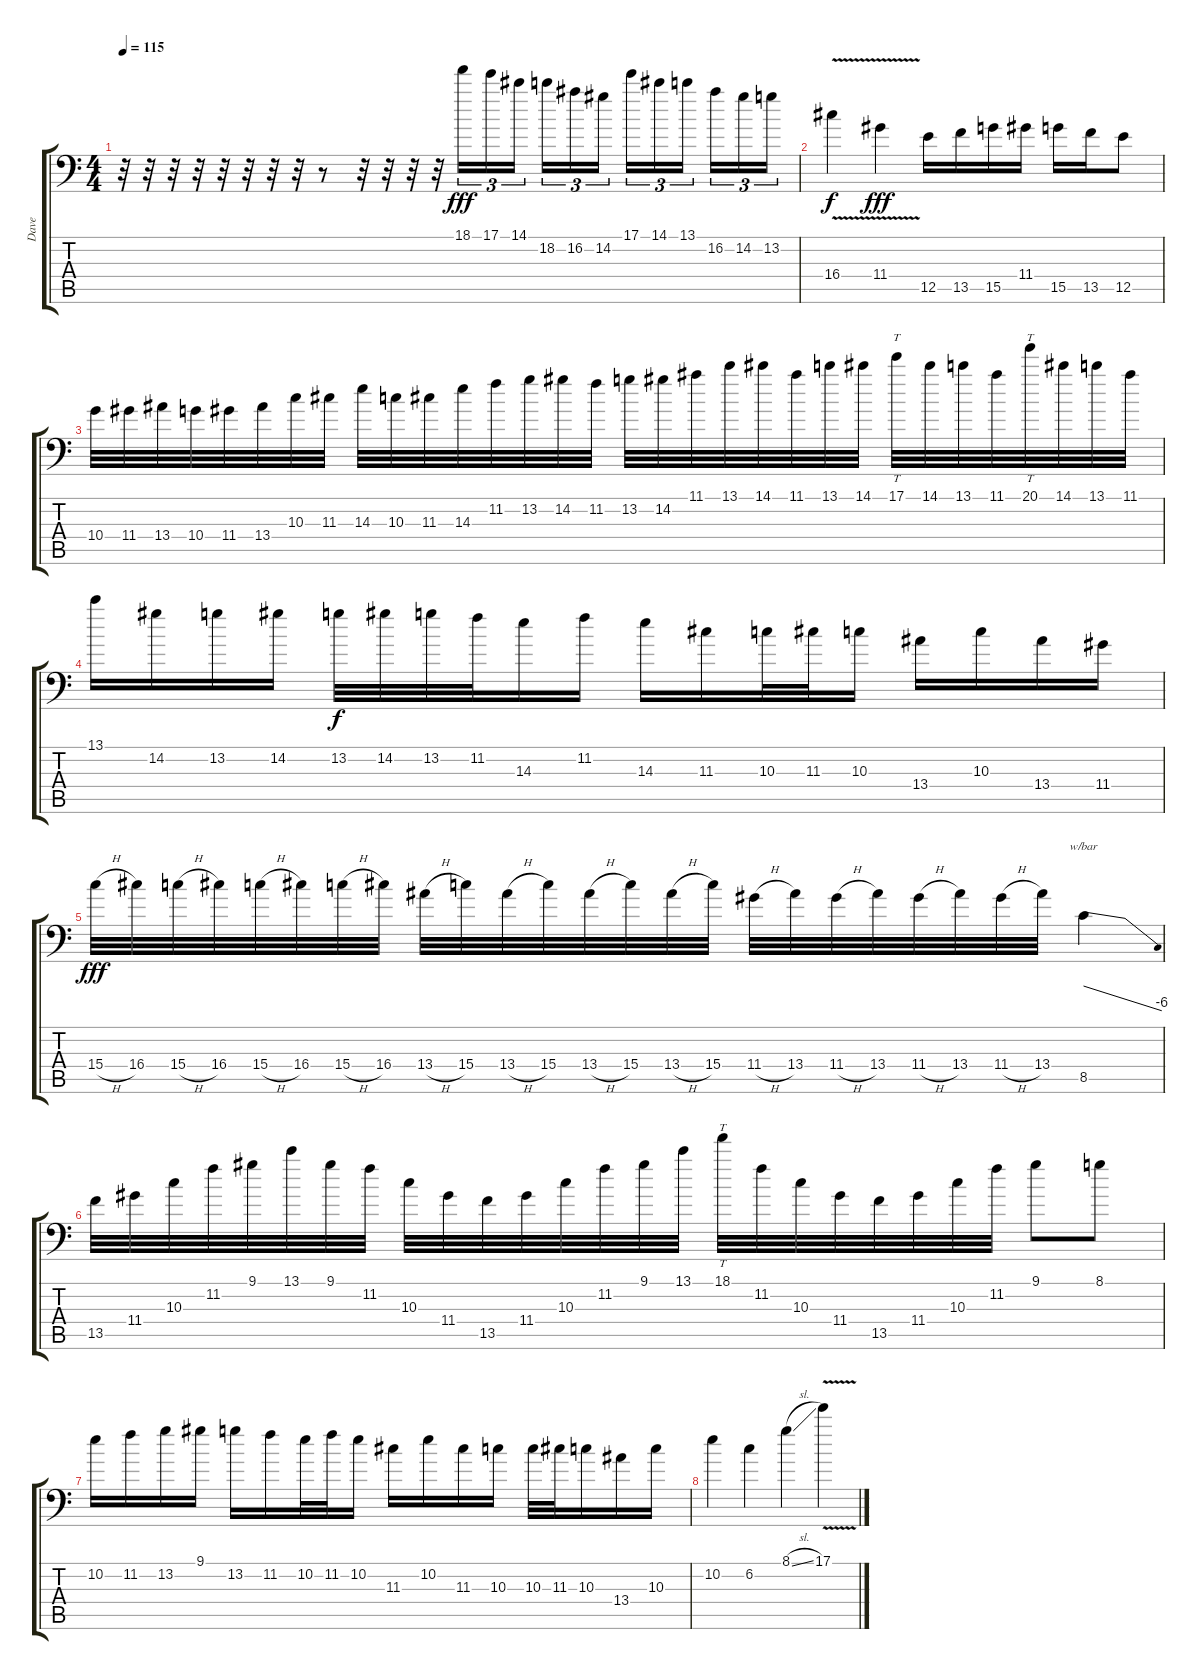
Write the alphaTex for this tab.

\track ("Dave" "Dave") {instrument distortionguitar}
\staff {score tabs}
\tuning (B3 Gb3 D3 A2 E2 A1) {hide}
\ts (4 4)
\tempo 115
\clef f4
\ks c
r.32{dy f} r.32 r.32 r.32 r.32 r.32 r.32 r.32 r.8 r.32 r.32 r.32 r.32 18.1.16{tu (3 2) dy fff} 17.1.16{tu (3 2)} 14.1.16{tu (3 2) beam splitsecondary} 18.2.16{tu (3 2)} 16.2.16{tu (3 2)} 14.2.16{tu (3 2)} 17.1.16{tu (3 2)} 14.1.16{tu (3 2)} 13.1.16{tu (3 2) beam splitsecondary} 16.2.16{tu (3 2)} 14.2.16{tu (3 2)} 13.2.16{tu (3 2)} |
16.4{v t}.4{dy f} 11.4{v}.4{dy fff} 12.5.16 13.5.16 15.5.16 11.4.16 15.5.16 13.5.16 12.5.8 |
10.4.32 11.4.32 13.4.32 10.4.32 11.4.32 13.4.32 10.3.32 11.3.32 14.3.32 10.3.32 11.3.32 14.3.32 11.2.32 13.2.32 14.2.32 11.2.32 13.2.32 14.2.32 11.1.32 13.1.32 14.1.32 11.1.32 13.1.32 14.1.32 17.1.32{tt} 14.1.32 13.1.32 11.1.32 20.1.32{tt} 14.1.32 13.1.32 11.1.32 |
13.1.16 14.2.16 13.2.16 14.2.16 13.2.32{dy f} 14.2.32 13.2.32 11.2.32 14.3.16 11.2.16 14.3.16 11.3.16 10.3.32 11.3.32 10.3.16 13.4.16 10.3.16 13.4.16 11.4.16 |
15.4{h}.32{dy fff} 16.4.32 15.4{h}.32 16.4.32 15.4{h}.32 16.4.32 15.4{h}.32 16.4.32 13.4{h}.32 15.4.32 13.4{h}.32 15.4.32 13.4{h}.32 15.4.32 13.4{h}.32 15.4.32 11.4{h}.32 13.4.32 11.4{h}.32 13.4.32 11.4{h}.32 13.4.32 11.4{h}.32 13.4.32 8.5.4{tbe (dive default 0 0 60 -24)} |
13.5.32 11.4.32 10.3.32 11.2.32 9.1.32 13.1.32 9.1.32 11.2.32 10.3.32 11.4.32 13.5.32 11.4.32 10.3.32 11.2.32 9.1.32 13.1.32 18.1.32{tt} 11.2.32 10.3.32 11.4.32 13.5.32 11.4.32 10.3.32 11.2.32 9.1.8 8.1.8 |
10.2.16 11.2.16 13.2.16 9.1.16 13.2.16 11.2.16 10.2.32 11.2.32 10.2.16 11.3.16 10.2.16 11.3.16 10.3.16 10.3.32 11.3.32 10.3.16 13.4.16 10.3.16 |
10.2.4 6.2.4 8.1{sl}.4 17.1{v}.4
